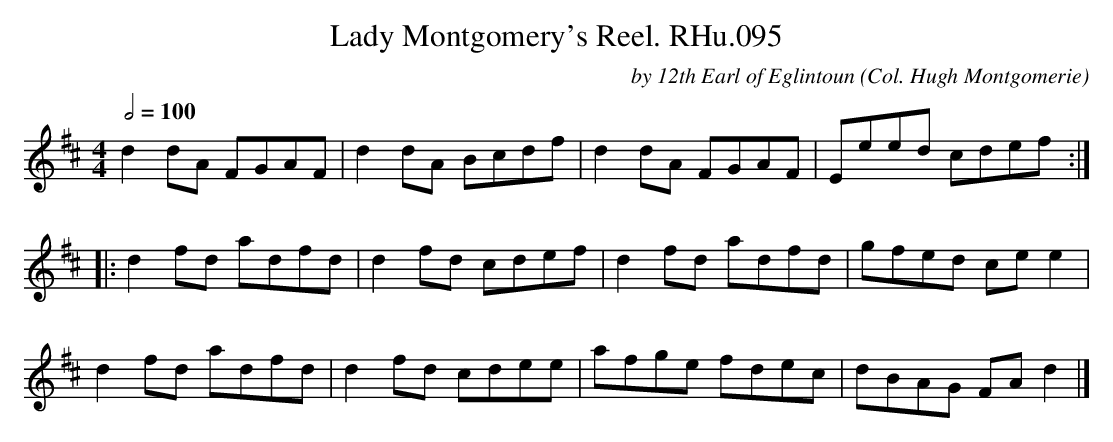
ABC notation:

X:1
T:Lady Montgomery's Reel. RHu.095
C:by 12th Earl of Eglintoun (Col. Hugh Montgomerie)
M:4/4
L:1/8
Q:1/2=100
K:D
d2dA FGAF|d2dA Bcdf|d2dA FGAF|Eeed cdef:|
|:d2fd adfd|d2fd cdef|d2fd adfd|gfed cee2|
d2fd adfd|d2fd cdee|afge fdec|dBAG FA d2|]
